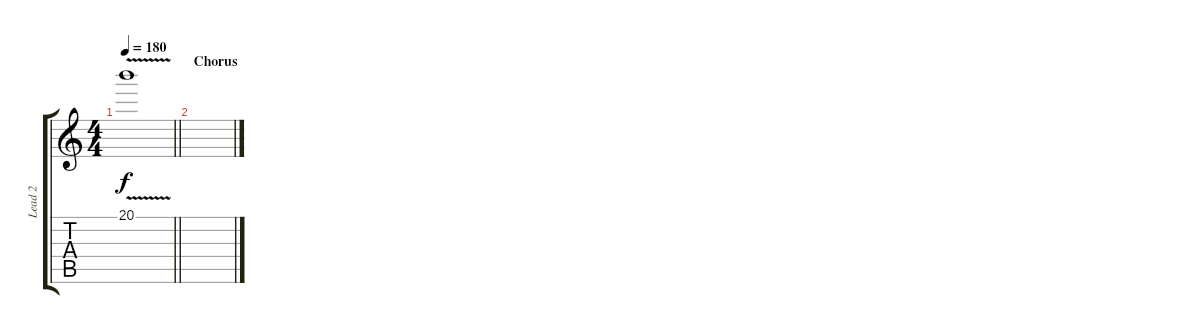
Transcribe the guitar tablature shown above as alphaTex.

\track ("Lead 2" "Lead 2") {instrument distortionguitar}
\staff {score tabs}
\tuning (Eb4 Bb3 Gb3 Db3 Ab2 Eb2) {hide}
\ts (4 4)
\tempo 180
\clef g2
\barLineRight lightlight
\ks c
20.1{v}.1{dy f} |
\section ("" "Chorus")
